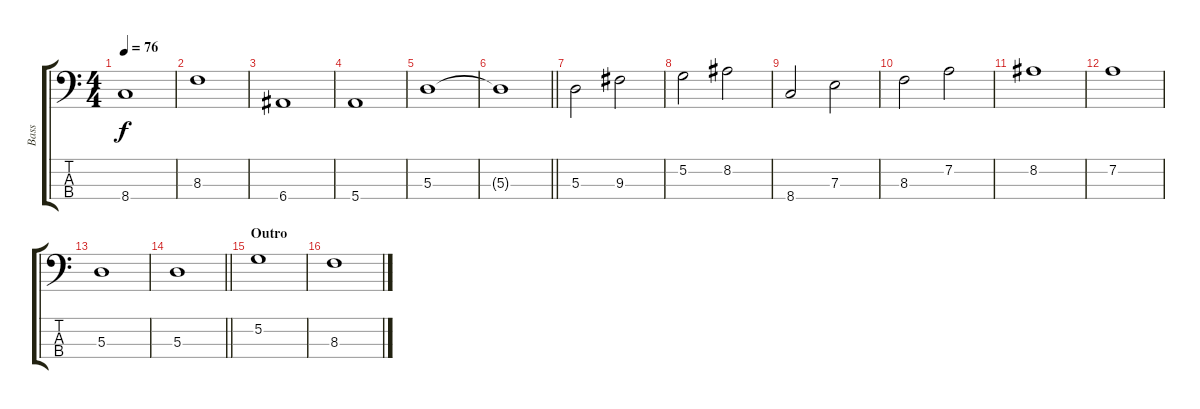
\track ("Bass" "Bass") {instrument electricbasspick}
\staff {score tabs}
\tuning (G2 D2 A1 E1) {hide}
\ts (4 4)
\tempo 76
\clef f4
\ks c
8.4.1{dy f} |
8.3.1 |
6.4.1 |
5.4.1 |
5.3.1 |
\barLineRight lightlight
5.3{t}.1 |
5.3.2 9.3.2 |
5.2.2 8.2.2 |
8.4.2 7.3.2 |
8.3.2 7.2.2 |
8.2.1 |
7.2.1 |
5.3.1 |
\barLineRight lightlight
5.3.1 |
\section ("" "Outro")
5.2.1 |
8.3.1
